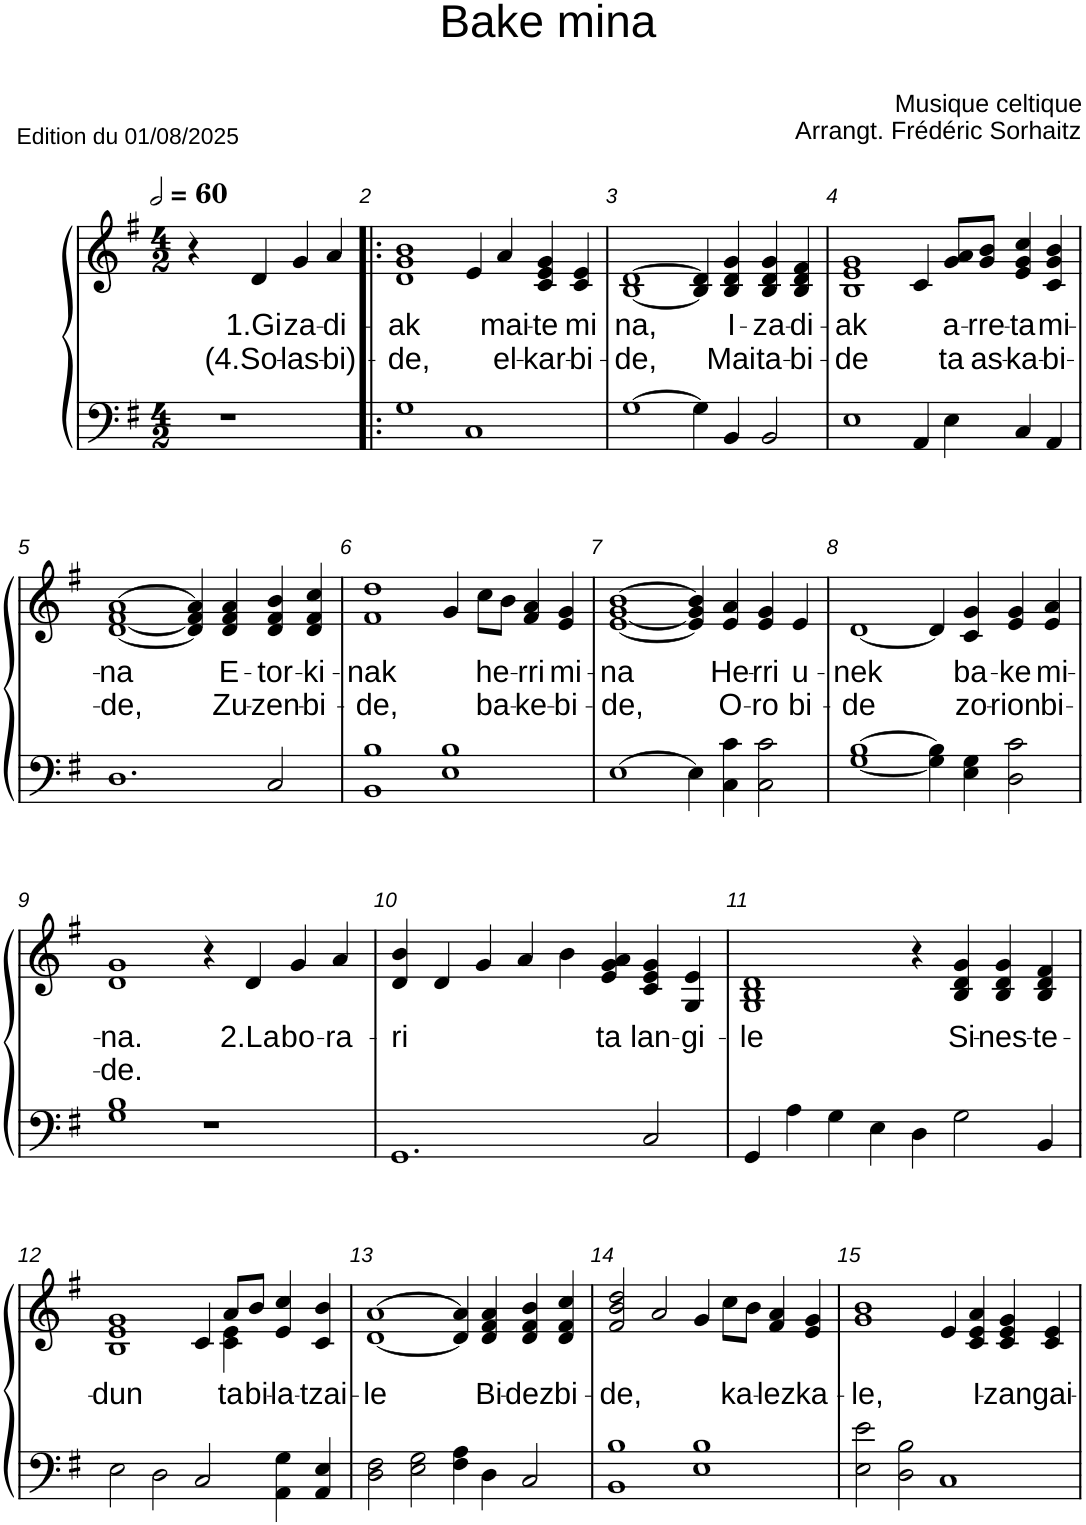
**kern	**kern	**text	**text
*part1	*part1	*part1	*part1
*staff2	*staff1	*staff1	*staff1
*I"Piano	*	*	*
*I'Pia.	*	*	*
*clefF4	*clefG2	*	*
*k[f#]	*k[f#]	*	*
*M4/2	*M4/2	*	*
*MM120	*MM120	*	*
=1	=1	=1	=1
1r	4r	.	.
!	!	!LO:LY:b	!LO:LY:b
.	4d/	1.Gi	(4.So-
!	!	!LO:LY:b	!LO:LY:b
.	4g/	za-	-las-
!	!	!LO:LY:b	!LO:LY:b
.	4a/	-di-	-bi)-
=2!|:	=2!|:	=2!|:	=2!|:
!	!	!LO:LY:b	!LO:LY:b
1G	1d 1g 1b	-ak	-de,
1C	4e/	.	.
!	!	!LO:LY:b	!LO:LY:b
.	4a/	mai-	el-
!	!	!LO:LY:b	!LO:LY:b
.	4c/ 4e/ 4g/	-te	-kar-
!	!	!LO:LY:b	!LO:LY:b
.	4c/ 4e/	mi	-bi-
=3	=3	=3	=3
!	!	!LO:LY:b	!LO:LY:b
[1G	[1B [1d	na,	-de,
4G\]	4B/] 4d/]	.	.
!	!	!LO:LY:b	!LO:LY:b
4BB/	4B/ 4d/ 4g/	I-	Mai
!	!	!LO:LY:b	!LO:LY:b
2BB/	4B/ 4d/ 4g/	-za-	ta-
!	!	!LO:LY:b	!LO:LY:b
.	4B/ 4d/ 4f#/	-di-	-bi-
=4	=4	=4	=4
!	!	!LO:LY:b	!LO:LY:b
*	*^	*	*
1E	1e 1g	1B	-ak	-de
4AA/	4c/	1ryy	.	.
!	!	!	!LO:LY:b	!LO:LY:b
4E\	8g/ 8a/L	.	a-	ta
!	!	!	!LO:LY:b	!LO:LY:b
.	8g/ 8b/J	.	-rre-	as-
!	!	!	!LO:LY:b	!LO:LY:b
4C/	4e/ 4g/ 4cc/	.	-ta	-ka-
!	!	!	!LO:LY:b	!LO:LY:b
4AA/	4c/ 4g/ 4b/	.	mi-	-bi-
*	*v	*v	*	*
!!LO:LB:g=z
=5	=5	=5	=5
!	!	!LO:LY:b	!LO:LY:b
1.D	[1d [1f# [1a	-na	-de,
.	4d/] 4f#/] 4a/]	.	.
!	!	!LO:LY:b	!LO:LY:b
.	4d/ 4f#/ 4a/	E-	Zu-
!	!	!LO:LY:b	!LO:LY:b
2C/	4d/ 4f#/ 4b/	-tor-	-zen-
!	!	!LO:LY:b	!LO:LY:b
.	4d/ 4f#/ 4cc/	-ki-	-bi-
=6	=6	=6	=6
!	!	!LO:LY:b	!LO:LY:b
1BB 1B	1f# 1dd	-nak	-de,
1E 1B	4g/	.	.
!	!	!LO:LY:b	!LO:LY:b
.	8cc\L	he-	ba-
.	8b\J	.	.
!	!	!LO:LY:b	!LO:LY:b
.	4f#/ 4a/	-rri	-ke-
!	!	!LO:LY:b	!LO:LY:b
.	4e/ 4g/	mi-	-bi-
=7	=7	=7	=7
!	!	!LO:LY:b	!LO:LY:b
[1E	[1e [1g [1b	-na	-de,
4E\]	4e/] 4g/] 4b/]	.	.
!	!	!LO:LY:b	!LO:LY:b
4C\ 4c\	4e/ 4a/	He-	O-
!	!	!LO:LY:b	!LO:LY:b
2C\ 2c\	4e/ 4g/	-rri	-ro
!	!	!LO:LY:b	!LO:LY:b
.	4e/	u-	bi-
=8	=8	=8	=8
!	!	!LO:LY:b	!LO:LY:b
[1G [1B	[1d	-nek	-de
4G\] 4B\]	4d/]	.	.
!	!	!LO:LY:b	!LO:LY:b
4E\ 4G\	4c/ 4g/	ba-	zo-
!	!	!LO:LY:b	!LO:LY:b
2D\ 2c\	4e/ 4g/	-ke	-rion
!	!	!LO:LY:b	!LO:LY:b
.	4e/ 4a/	mi-	bi-
!!LO:LB:g=z
=9	=9	=9	=9
!	!	!LO:LY:b	!LO:LY:b
1G 1B	1d 1g	-na.	-de.
1r	4r	.	.
!	!	!LO:LY:b	!
.	4d/	2.La	.
!	!	!LO:LY:b	!
.	4g/	bo-	.
!	!	!LO:LY:b	!
.	4a/	-ra-	.
=10	=10	=10	=10
!	!	!LO:LY:b	!
1.GG	4d/ 4b/	-ri	.
.	4d/	.	.
.	4g/	.	.
.	4a/	.	.
.	4b\	.	.
!	!	!LO:LY:b	!
.	4e/ 4g/ 4a/	ta	.
!	!	!LO:LY:b	!
2C/	4c/ 4e/ 4g/	lan-	.
!	!	!LO:LY:b	!
.	4G/ 4e/	-gi-	.
=11	=11	=11	=11
!	!	!LO:LY:b	!
4GG/	1G 1B 1d	-le	.
4A\	.	.	.
4G\	.	.	.
4E\	.	.	.
4D\	4r	.	.
!	!	!LO:LY:b	!
2G\	4B/ 4d/ 4g/	Si-	.
!	!	!LO:LY:b	!
.	4B/ 4d/ 4g/	-nes-	.
!	!	!LO:LY:b	!
4BB/	4B/ 4d/ 4f#/	-te-	.
!!LO:LB:g=z
=12	=12	=12	=12
!	!	!LO:LY:b	!
*	*^	*	*
2E\	1B 1g	1e	-dun	.
2D\	.	.	.	.
2C/	4c/	4ryy	.	.
!	!	!	!LO:LY:b	!
.	8a/L	4c\ 4e\	ta	.
!	!	!	!LO:LY:b	!
.	8b/J	.	bi-	.
!	!	!	!LO:LY:b	!
4AA\ 4G\	4e/ 4cc/	2ryy	-la-	.
!	!	!	!LO:LY:b	!
4AA/ 4E/	4c/ 4b/	.	-tzai-	.
*	*v	*v	*	*
=13	=13	=13	=13
!	!	!LO:LY:b	!
2D\ 2F#\	[1d [1a	-le	.
2E\ 2G\	.	.	.
4F#\ 4A\	4d/] 4a/]	.	.
!	!	!LO:LY:b	!
4D\	4d/ 4f#/ 4a/	Bi-	.
!	!	!LO:LY:b	!
2C/	4d/ 4f#/ 4b/	-dez	.
!	!	!LO:LY:b	!
.	4d/ 4f#/ 4cc/	bi-	.
=14	=14	=14	=14
!	!	!LO:LY:b	!
1BB 1B	2f#/ 2b/ 2dd/	-de,	.
.	2a/	.	.
1E 1B	4g/	.	.
!	!	!LO:LY:b	!
.	8cc\L	ka-	.
.	8b\J	.	.
!	!	!LO:LY:b	!
.	4f#/ 4a/	-lez	.
!	!	!LO:LY:b	!
.	4e/ 4g/	ka-	.
=15	=15	=15	=15
!	!	!LO:LY:b	!
2E\ 2e\	1g 1b	-le,	.
2D\ 2B\	.	.	.
1C	4e/	.	.
!	!	!LO:LY:b	!
.	4c/ 4e/ 4a/	I-	.
!	!	!LO:LY:b	!
.	4c/ 4e/ 4g/	-zan	.
!	!	!LO:LY:b	!
.	4c/ 4e/	gai-	.
=	=	=	=
*-	*-	*-	*-
